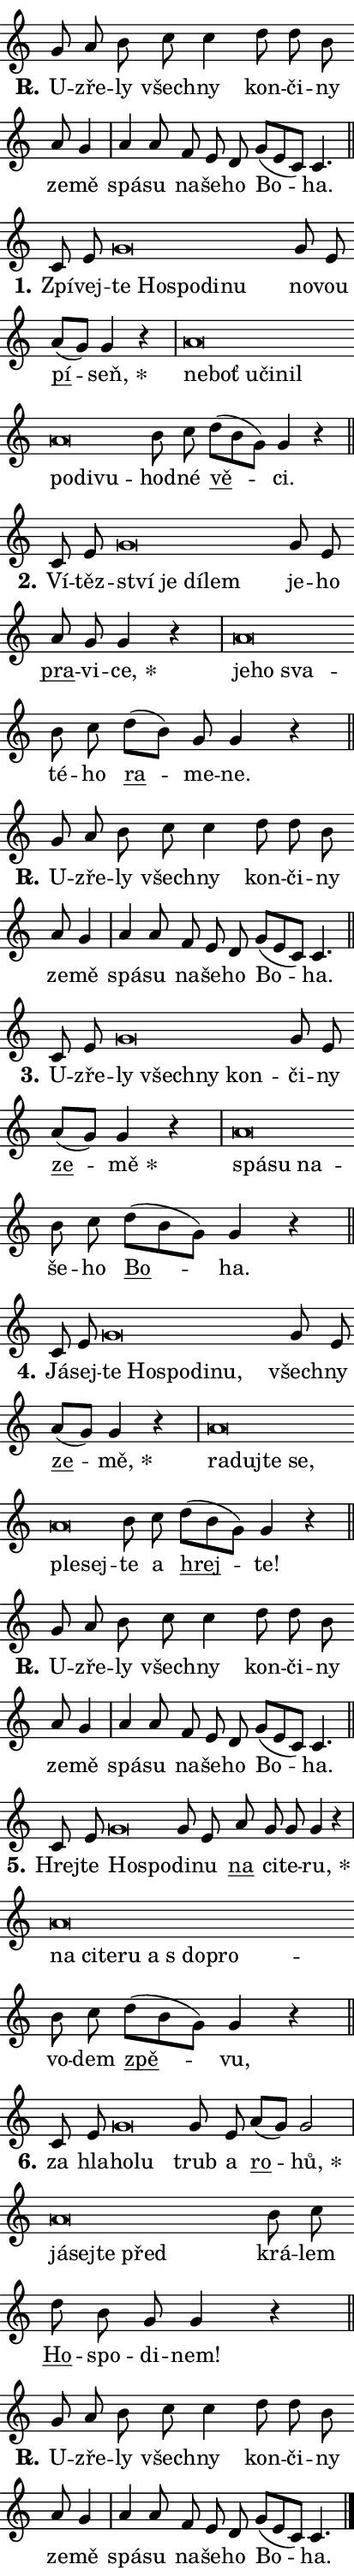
\version "2.22.1"
\header { tagline = "" }
\paper {
  indent = 0\cm
  top-margin = 0\cm
  right-margin = 0\cm
  bottom-margin = 0\cm
  left-margin = 0\cm
  paper-width = 7\cm
  page-breaking = #ly:one-page-breaking
  system-system-spacing.basic-distance = #11
  score-system-spacing.basic-distance = #11.3
  ragged-last = ##f
}


%% Author: Thomas Morley
%% https://lists.gnu.org/archive/html/lilypond-user/2020-05/msg00002.html
#(define (line-position grob)
"Returns position of @var[grob} in current system:
   @code{'start}, if at first time-step
   @code{'end}, if at last time-step
   @code{'middle} otherwise
"
  (let* ((col (ly:item-get-column grob))
         (ln (ly:grob-object col 'left-neighbor))
         (rn (ly:grob-object col 'right-neighbor))
         (col-to-check-left (if (ly:grob? ln) ln col))
         (col-to-check-right (if (ly:grob? rn) rn col))
         (break-dir-left
           (and
             (ly:grob-property col-to-check-left 'non-musical #f)
             (ly:item-break-dir col-to-check-left)))
         (break-dir-right
           (and
             (ly:grob-property col-to-check-right 'non-musical #f)
             (ly:item-break-dir col-to-check-right))))
        (cond ((eqv? 1 break-dir-left) 'start)
              ((eqv? -1 break-dir-right) 'end)
              (else 'middle))))

#(define (tranparent-at-line-position vctor)
  (lambda (grob)
  "Relying on @code{line-position} select the relevant enry from @var{vctor}.
Used to determine transparency,"
    (case (line-position grob)
      ((end) (not (vector-ref vctor 0)))
      ((middle) (not (vector-ref vctor 1)))
      ((start) (not (vector-ref vctor 2))))))

noteHeadBreakVisibility =
#(define-music-function (break-visibility)(vector?)
"Makes @code{NoteHead}s transparent relying on @var{break-visibility}"
#{
  \override NoteHead.transparent =
    #(tranparent-at-line-position break-visibility)
#})

#(define delete-ledgers-for-transparent-note-heads
  (lambda (grob)
    "Reads whether a @code{NoteHead} is transparent.
If so this @code{NoteHead} is removed from @code{'note-heads} from
@var{grob}, which is supposed to be @code{LedgerLineSpanner}.
As a result ledgers are not printed for this @code{NoteHead}"
    (let* ((nhds-array (ly:grob-object grob 'note-heads))
           (nhds-list
             (if (ly:grob-array? nhds-array)
                 (ly:grob-array->list nhds-array)
                 '()))
           ;; Relies on the transparent-property being done before
           ;; Staff.LedgerLineSpanner.after-line-breaking is executed.
           ;; This is fragile ...
           (to-keep
             (remove
               (lambda (nhd)
                 (ly:grob-property nhd 'transparent #f))
               nhds-list)))
      ;; TODO find a better method to iterate over grob-arrays, similiar
      ;; to filter/remove etc for lists
      ;; For now rebuilt from scratch
      (set! (ly:grob-object grob 'note-heads)  '())
      (for-each
        (lambda (nhd)
          (ly:pointer-group-interface::add-grob grob 'note-heads nhd))
        to-keep))))

hideNotes = {
  \noteHeadBreakVisibility #begin-of-line-visible
}
unHideNotes = {
  \noteHeadBreakVisibility #all-visible
}

% work-around for resetting accidentals
% https://lilypond.org/doc/v2.23/Documentation/notation/displaying-rhythms#unmetered-music
cadenzaMeasure = {
  \cadenzaOff
  \partial 1024 s1024
  \cadenzaOn
}

#(define-markup-command (accent layout props text) (markup?)
  "Underline accented syllable"
  (interpret-markup layout props
    #{\markup \override #'(offset . 4.3) \underline { #text }#}))

responsum = \markup \concat {
  "R" \hspace #-1.05 \path #0.1 #'((moveto 0 0.07) (lineto 0.9 0.8)) \hspace #0.05 "."
}

\layout {
    \context {
        \Staff
        \remove "Time_signature_engraver"
        \override LedgerLineSpanner.after-line-breaking = #delete-ledgers-for-transparent-note-heads
    }
    \context {
        \Voice {
            \override NoteHead.output-attributes = #'((class . "notehead"))
            \override Hairpin.height = #0.55
        }
    }
    \context {
        \Lyrics {
            \override StanzaNumber.output-attributes = #'((class . "stanzanumber"))
            \override LyricSpace.minimum-distance = #0.9
            \override LyricText.font-name = #"TeX Gyre Schola"
            \override LyricText.font-size = 1
            \override StanzaNumber.font-name = #"TeX Gyre Schola Bold"
            \override StanzaNumber.font-size = 1
        }
    }
}

% magnetic-lyrics.ily
%
%   written by
%     Jean Abou Samra <jean@abou-samra.fr>
%     Werner Lemberg <wl@gnu.org>
%
%   adapted by
%     Jiri Hon <jiri.hon@gmail.com>
%
% Version 2022-Apr-15

% https://www.mail-archive.com/lilypond-user@gnu.org/msg149350.html

#(define (Left_hyphen_pointer_engraver context)
   "Collect syllable-hyphen-syllable occurrences in lyrics and store
them in properties.  This engraver only looks to the left.  For
example, if the lyrics input is @code{foo -- bar}, it does the
following.

@itemize @bullet
@item
Set the @code{text} property of the @code{LyricHyphen} grob between
@q{foo} and @q{bar} to @code{foo}.

@item
Set the @code{left-hyphen} property of the @code{LyricText} grob with
text @q{foo} to the @code{LyricHyphen} grob between @q{foo} and
@q{bar}.
@end itemize

Use this auxiliary engraver in combination with the
@code{lyric-@/text::@/apply-@/magnetic-@/offset!} hook."
   (let ((hyphen #f)
         (text #f))
     (make-engraver
      (acknowledgers
       ((lyric-syllable-interface engraver grob source-engraver)
        (set! text grob)))
      (end-acknowledgers
       ((lyric-hyphen-interface engraver grob source-engraver)
        ;(when (not (grob::has-interface grob 'lyric-space-interface))
          (set! hyphen grob)));)
      ((stop-translation-timestep engraver)
       (when (and text hyphen)
         (ly:grob-set-object! text 'left-hyphen hyphen))
       (set! text #f)
       (set! hyphen #f)))))

#(define (lyric-text::apply-magnetic-offset! grob)
   "If the space between two syllables is less than the value in
property @code{LyricText@/.details@/.squash-threshold}, move the right
syllable to the left so that it gets concatenated with the left
syllable.

Use this function as a hook for
@code{LyricText@/.after-@/line-@/breaking} if the
@code{Left_@/hyphen_@/pointer_@/engraver} is active."
   (let ((hyphen (ly:grob-object grob 'left-hyphen #f)))
     (when hyphen
       (let ((left-text (ly:spanner-bound hyphen LEFT)))
         (when (grob::has-interface left-text 'lyric-syllable-interface)
           (let* ((common (ly:grob-common-refpoint grob left-text X))
                  (this-x-ext (ly:grob-extent grob common X))
                  (left-x-ext
                   (begin
                     ;; Trigger magnetism for left-text.
                     (ly:grob-property left-text 'after-line-breaking)
                     (ly:grob-extent left-text common X)))
                  ;; `delta` is the gap width between two syllables.
                  (delta (- (interval-start this-x-ext)
                            (interval-end left-x-ext)))
                  (details (ly:grob-property grob 'details))
                  (threshold (assoc-get 'squash-threshold details 0.2)))
             (when (< delta threshold)
               (let* (;; We have to manipulate the input text so that
                      ;; ligatures crossing syllable boundaries are not
                      ;; disabled.  For languages based on the Latin
                      ;; script this is essentially a beautification.
                      ;; However, for non-Western scripts it can be a
                      ;; necessity.
                      (lt (ly:grob-property left-text 'text))
                      (rt (ly:grob-property grob 'text))
                      (is-space (grob::has-interface hyphen 'lyric-space-interface))
                      (space (if is-space " " ""))
                      (space-markup (grob-interpret-markup grob " "))
                      (space-size (interval-length (ly:stencil-extent space-markup X)))
                      (extra-delta (if is-space space-size 0))
                      ;; Append new syllable.
                      (ltrt-space (if (and (string? lt) (string? rt))
                                (string-append lt space rt)
                                (make-concat-markup (list lt space rt))))
                      ;; Right-align `ltrt` to the right side.
                      (ltrt-space-markup (grob-interpret-markup
                               grob
                               (make-translate-markup
                                (cons (interval-length this-x-ext) 0)
                                (make-right-align-markup ltrt-space)))))
                 (begin
                   ;; Don't print `left-text`.
                   (ly:grob-set-property! left-text 'stencil #f)
                   ;; Set text and stencil (which holds all collected
                   ;; syllables so far) and shift it to the left.
                   (ly:grob-set-property! grob 'text ltrt-space)
                   (ly:grob-set-property! grob 'stencil ltrt-space-markup)
                   (ly:grob-translate-axis! grob (- (- delta extra-delta)) X))))))))))


#(define (lyric-hyphen::displace-bounds-first grob)
   ;; Make very sure this callback isn't triggered too early.
   (let ((left (ly:spanner-bound grob LEFT))
         (right (ly:spanner-bound grob RIGHT)))
     (ly:grob-property left 'after-line-breaking)
     (ly:grob-property right 'after-line-breaking)
     (ly:lyric-hyphen::print grob)))

squashThreshold = #0.4

\layout {
  \context {
    \Lyrics
    \consists #Left_hyphen_pointer_engraver
    \override LyricText.after-line-breaking =
      #lyric-text::apply-magnetic-offset!
    \override LyricHyphen.stencil = #lyric-hyphen::displace-bounds-first
    \override LyricText.details.squash-threshold = \squashThreshold
    \override LyricHyphen.minimum-distance = 0
    \override LyricHyphen.minimum-length = \squashThreshold
  }
}

squash = \override LyricText.details.squash-threshold = 9999
unSquash = \override LyricText.details.squash-threshold = \squashThreshold

left = \override LyricText.self-alignment-X = #LEFT
unLeft = \revert LyricText.self-alignment-X

starOffset = #(lambda (grob) 
                (let ((x_offset (ly:self-alignment-interface::aligned-on-x-parent grob)))
                  (if (= x_offset 0) 0 (+ x_offset 1.2))))

star = #(define-music-function (syllable)(string?)
"Append star separator at the end of a syllable"
#{
  \once \override LyricText.X-offset = #starOffset
  \lyricmode { \markup {
    #syllable
    \override #'((font-name . "TeX Gyre Schola Bold")) \hspace #0.2 \lower #0.65 \larger "*"
  } }
#})

starAccent = #(define-music-function (syllable)(string?)
"Append star separator at the end of a syllable and make accent"
#{
  \once \override LyricText.X-offset = #starOffset
  \lyricmode { \markup {
    \accent #syllable
    \override #'((font-name . "TeX Gyre Schola Bold")) \hspace #0.2 \lower #0.65 \larger "*"
  } }
#})

breath = #(define-music-function (syllable)(string?)
"Append breathing indicator at the end of a syllable"
#{
  \lyricmode { \markup { #syllable "+" } }
#})

optionalBreath = #(define-music-function (syllable)(string?)
"Append optional breathing indicator at the end of a syllable"
#{
  \lyricmode { \markup { #syllable "(+)" } }
#})


\score {
    <<
        \new Voice = "melody" { \cadenzaOn \key c \major \relative { g'8 a b c c4 \bar "" d8 d b \bar "" a g4 \cadenzaMeasure \bar "|" a a8 \bar "" f e d \bar "" g[( e c)] c4. \cadenzaMeasure \bar "||" \break } }
        \new Lyrics \lyricsto "melody" { \lyricmode { \set stanza = \responsum
U -- zře -- ly všech -- ny kon -- či -- ny ze -- mě spá -- su na -- še -- ho Bo -- ha. } }
    >>
    \layout {}
}

\score {
    <<
        \new Voice = "melody" { \cadenzaOn \key c \major \relative { c'8 e g\breve*1/16 \hideNotes \breve*1/16 \bar "" \breve*1/16 \bar "" \breve*1/16 \breve*1/16 \bar "" \unHideNotes g8 e \bar "" a[(g)] g4 r \cadenzaMeasure \bar "|" a\breve*1/16 \hideNotes \breve*1/16 \bar "" \breve*1/16 \bar "" \breve*1/16 \bar "" \breve*1/16 \bar "" \breve*1/16 \bar "" \breve*1/16 \breve*1/16 \bar "" \unHideNotes b8 c \bar "" d[( b g)] g4 r \cadenzaMeasure \bar "||" \break } }
        \new Lyrics \lyricsto "melody" { \lyricmode { \set stanza = "1."
Zpí -- vej -- \left te \squash Ho -- spo -- di -- nu \unLeft \unSquash no -- vou \markup \accent pí -- \star seň, \left ne -- \squash boť u -- či -- nil po -- di -- vu -- \unLeft \unSquash hod -- né \markup \accent vě -- ci. } }
    >>
    \layout {}
}

\score {
    <<
        \new Voice = "melody" { \cadenzaOn \key c \major \relative { c'8 e g\breve*1/16 \hideNotes \breve*1/16 \bar "" \breve*1/16 \breve*1/16 \bar "" \unHideNotes g8 e \bar "" a g g4 r \cadenzaMeasure \bar "|" a\breve*1/16 \hideNotes \breve*1/16 \breve*1/16 \bar "" \unHideNotes b8 c \bar "" d[( b)] g g4 r \cadenzaMeasure \bar "||" \break } }
        \new Lyrics \lyricsto "melody" { \lyricmode { \set stanza = "2."
Ví -- těz -- \left ství \squash je dí -- lem \unLeft \unSquash je -- ho \markup \accent pra -- vi -- \star ce, \left je -- \squash ho sva -- \unLeft \unSquash té -- ho \markup \accent ra -- me -- ne. } }
    >>
    \layout {}
}

\score {
    <<
        \new Voice = "melody" { \cadenzaOn \key c \major \relative { g'8 a b c c4 \bar "" d8 d b \bar "" a g4 \cadenzaMeasure \bar "|" a a8 \bar "" f e d \bar "" g[( e c)] c4. \cadenzaMeasure \bar "||" \break } }
        \new Lyrics \lyricsto "melody" { \lyricmode { \set stanza = \responsum
U -- zře -- ly všech -- ny kon -- či -- ny ze -- mě spá -- su na -- še -- ho Bo -- ha. } }
    >>
    \layout {}
}

\score {
    <<
        \new Voice = "melody" { \cadenzaOn \key c \major \relative { c'8 e g\breve*1/16 \hideNotes \breve*1/16 \bar "" \breve*1/16 \breve*1/16 \bar "" \unHideNotes g8 e \bar "" a[(g)] g4 r \cadenzaMeasure \bar "|" a\breve*1/16 \hideNotes \breve*1/16 \breve*1/16 \bar "" \unHideNotes b8 c \bar "" d[( b g)] g4 r \cadenzaMeasure \bar "||" \break } }
        \new Lyrics \lyricsto "melody" { \lyricmode { \set stanza = "3."
U -- zře -- \left ly \squash všech -- ny kon -- \unLeft \unSquash či -- ny \markup \accent ze -- \star mě \left spá -- \squash su na -- \unLeft \unSquash še -- ho \markup \accent Bo -- ha. } }
    >>
    \layout {}
}

\score {
    <<
        \new Voice = "melody" { \cadenzaOn \key c \major \relative { c'8 e g\breve*1/16 \hideNotes \breve*1/16 \bar "" \breve*1/16 \bar "" \breve*1/16 \breve*1/16 \bar "" \unHideNotes g8 e \bar "" a[(g)] g4 r \cadenzaMeasure \bar "|" a\breve*1/16 \hideNotes \breve*1/16 \bar "" \breve*1/16 \bar "" \breve*1/16 \bar "" \breve*1/16 \breve*1/16 \bar "" \unHideNotes b8 c \bar "" d[( b g)] g4 r \cadenzaMeasure \bar "||" \break } }
        \new Lyrics \lyricsto "melody" { \lyricmode { \set stanza = "4."
Já -- sej -- \left te \squash Ho -- spo -- di -- nu, \unLeft \unSquash všech -- ny \markup \accent ze -- \star mě, \left ra -- \squash duj -- te se, ple -- sej -- \unLeft \unSquash te a \markup \accent hrej -- te! } }
    >>
    \layout {}
}

\score {
    <<
        \new Voice = "melody" { \cadenzaOn \key c \major \relative { g'8 a b c c4 \bar "" d8 d b \bar "" a g4 \cadenzaMeasure \bar "|" a a8 \bar "" f e d \bar "" g[( e c)] c4. \cadenzaMeasure \bar "||" \break } }
        \new Lyrics \lyricsto "melody" { \lyricmode { \set stanza = \responsum
U -- zře -- ly všech -- ny kon -- či -- ny ze -- mě spá -- su na -- še -- ho Bo -- ha. } }
    >>
    \layout {}
}

\score {
    <<
        \new Voice = "melody" { \cadenzaOn \key c \major \relative { c'8 e g\breve*1/16 \hideNotes \breve*1/16 \bar "" \unHideNotes g8 e \bar "" a g g g4 r \cadenzaMeasure \bar "|" a\breve*1/16 \hideNotes \breve*1/16 \bar "" \breve*1/16 \bar "" \breve*1/16 \bar "" \breve*1/16 \bar "" \breve*1/16 \breve*1/16 \bar "" \unHideNotes b8 c \bar "" d[( b g)] g4 r \cadenzaMeasure \bar "||" \break } }
        \new Lyrics \lyricsto "melody" { \lyricmode { \set stanza = "5."
Hrej -- te \left Ho -- \squash spo -- \unLeft \unSquash di -- nu \markup \accent na ci -- te -- \star ru, \left na \squash ci -- te -- ru a "s do" -- pro -- \unLeft \unSquash vo -- dem \markup \accent zpě -- vu, } }
    >>
    \layout {}
}

\score {
    <<
        \new Voice = "melody" { \cadenzaOn \key c \major \relative { c'8 e g\breve*1/16 \hideNotes \breve*1/16 \bar "" \unHideNotes g8 e \bar "" a[(g)] g2 \cadenzaMeasure \bar "|" a\breve*1/16 \hideNotes \breve*1/16 \bar "" \breve*1/16 \breve*1/16 \bar "" \unHideNotes b8 c \bar "" d b g g4 r \cadenzaMeasure \bar "||" \break } }
        \new Lyrics \lyricsto "melody" { \lyricmode { \set stanza = "6."
za hla -- \left ho -- \squash lu \unLeft \unSquash trub a \markup \accent ro -- \star hů, \left já -- \squash sej -- te před \unLeft \unSquash krá -- lem \markup \accent Ho -- spo -- di -- nem! } }
    >>
    \layout {}
}

\score {
    <<
        \new Voice = "melody" { \cadenzaOn \key c \major \relative { g'8 a b c c4 \bar "" d8 d b \bar "" a g4 \cadenzaMeasure \bar "|" a a8 \bar "" f e d \bar "" g[( e c)] c4. \cadenzaMeasure \bar "||" \break } \bar "|." }
        \new Lyrics \lyricsto "melody" { \lyricmode { \set stanza = \responsum
U -- zře -- ly všech -- ny kon -- či -- ny ze -- mě spá -- su na -- še -- ho Bo -- ha. } }
    >>
    \layout {}
}
